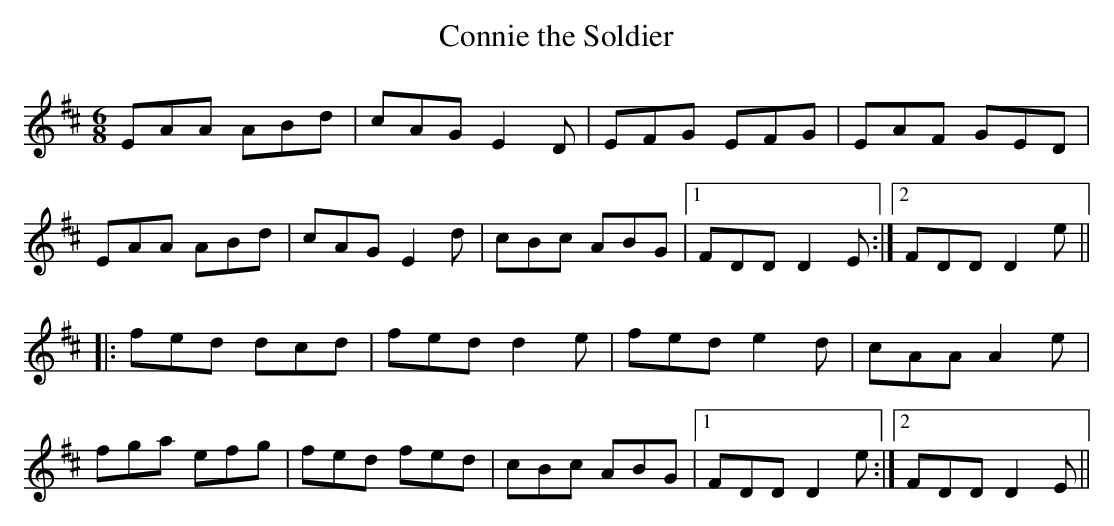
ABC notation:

X:1
T:Connie the Soldier
M:6/8
L:1/8
K:Amix
EAA ABd|cAG E2D|EFG EFG|EAF GED|!
EAA ABd|cAG E2d|cBc ABG|1 FDD D2E:|2 FDD D2e||!
|:fed dcd|fed d2e|fed e2d|cAA A2e|!
fga efg|fed fed|cBc ABG|1 FDD D2e:|2 FDD D2E||!
